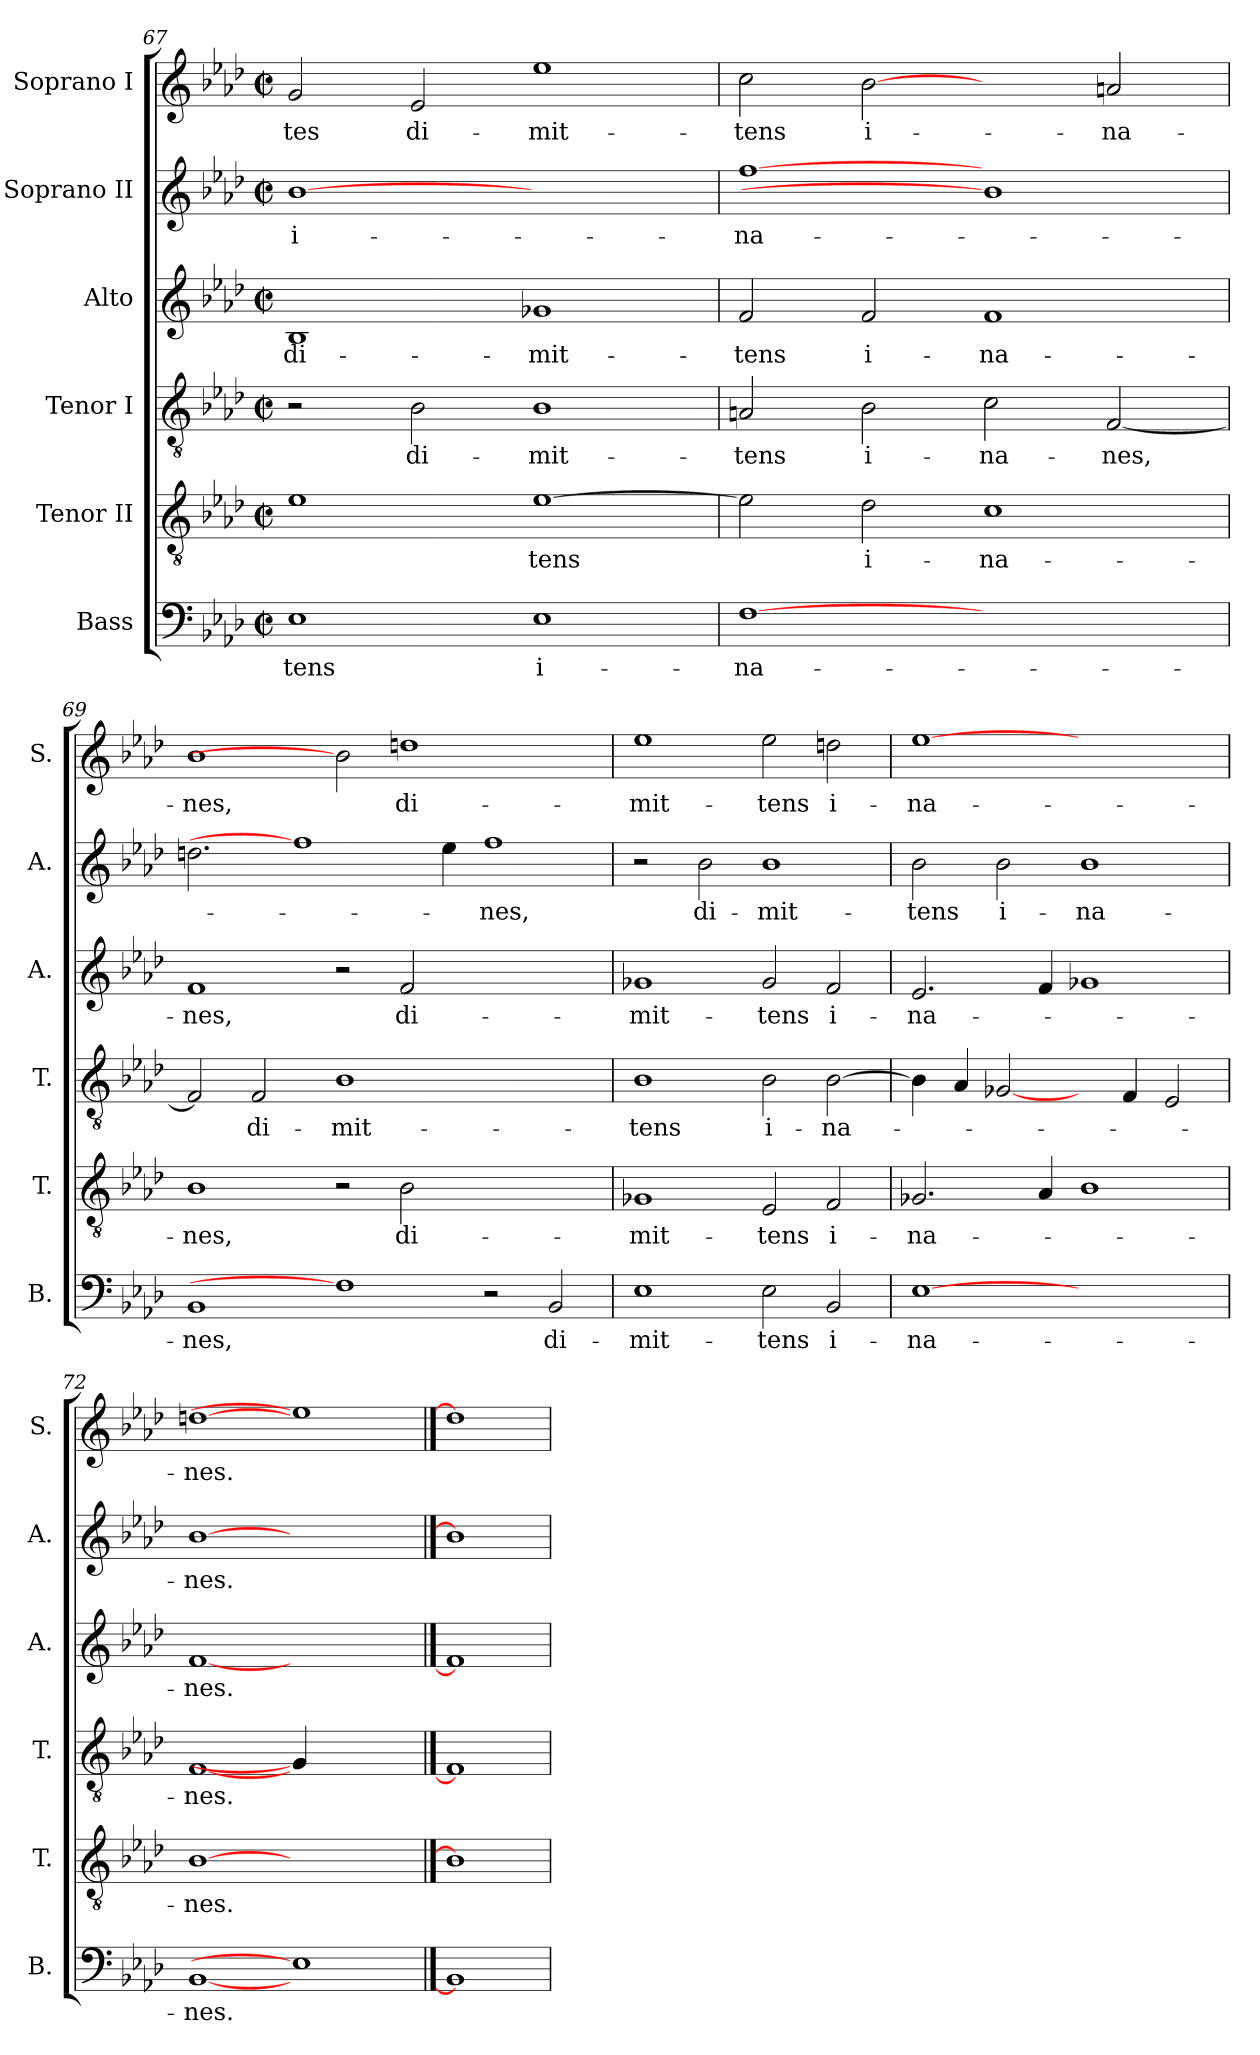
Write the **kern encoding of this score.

**kern	**text	**kern	**text	**kern	**text	**kern	**text	**kern	**text	**kern	**text
*part6	*part6	*part5	*part5	*part4	*part4	*part3	*part3	*part2	*part2	*part1	*part1
*staff6	*staff6	*staff5	*staff5	*staff4	*staff4	*staff3	*staff3	*staff2	*staff2	*staff1	*staff1
*I"Bass	*	*I"Tenor II	*	*I"Tenor I	*	*I"Alto	*	*I"Soprano II	*	*I"Soprano I	*
*I'B.	*	*I'T.	*	*I'T.	*	*I'A.	*	*I'A.	*	*I'S.	*
*clefF4	*	*clefGv2	*	*clefGv2	*	*clefG2	*	*clefG2	*	*clefG2	*
*	*	*ITrd7c12	*	*ITrd7c12	*	*	*	*	*	*	*
*k[b-e-a-d-]	*	*k[b-e-a-d-]	*	*k[b-e-a-d-]	*	*k[b-e-a-d-]	*	*k[b-e-a-d-]	*	*k[b-e-a-d-]	*
*A-:	*	*A-:	*	*A-:	*	*A-:	*	*A-:	*	*A-:	*
*M2/2	*	*M2/2	*	*M2/2	*	*M2/2	*	*M2/2	*	*M2/2	*
*met(c|)	*	*met(c|)	*	*met(c|)	*	*met(c|)	*	*met(c|)	*	*met(c|)	*
=67	=67	=67	=67	=67	=67	=67	=67	=67	=67	=67	=67
!	!LO:LY:b	!	!	!	!	!	!LO:LY:b	!	!LO:LY:b	!	!LO:LY:b
1E-	-tens	1E-	.	2r	.	1B-	di-	[1b-	i-	2g/	-tes
!	!	!	!	!	!LO:LY:b	!	!	!	!	!	!LO:LY:b
.	.	.	.	2BB-\	di-	.	.	.	.	2e-/	di-
!	!LO:LY:b	!	!LO:LY:b	!	!LO:LY:b	!	!LO:LY:b	!	!	!	!LO:LY:b
1E-	i-	[>1E-	-tens	1BB-	-mit-	1g-X	-mit-	1ryy	.	1ee-	-mit-
=68	=68	=68	=68	=68	=68	=68	=68	=68	=68	=68	=68
!	!LO:LY:b	!	!	!	!LO:LY:b	!	!LO:LY:b	!	!LO:LY:b	!	!LO:LY:b
[1F	-na-	2E-\]	.	2AAn/	-tens	2f/	-tens	[1ff	-na-	2cc\	-tens
!	!	!	!LO:LY:b	!	!LO:LY:b	!	!LO:LY:b	!	!	!	!LO:LY:b
.	.	2D-\	i-	2BB-\	i-	2f/	i-	.	.	[2b-	i-
!	!	!	!LO:LY:b	!	!LO:LY:b	!	!LO:LY:b	!	!	!	!
1ryy	.	1C	-na-	2C\	-na-	1f	-na-	1b-]	.	2ryy	.
!	!	!	!	!	!LO:LY:b	!	!	!	!	!	!LO:LY:b
.	.	.	.	[<2FF/	-nes,	.	.	.	.	2an/	-na-
!!LO:LB:g=z
=69	=69	=69	=69	=69	=69	=69	=69	=69	=69	=69	=69
!	!LO:LY:b	!	!LO:LY:b	!	!	!	!LO:LY:b	!	!	!	!LO:LY:b
1BB-	-nes,	1BB-	-nes,	2FF/]	.	1f	-nes,	2.ddn\	.	1b-	-nes,
!	!	!	!	!	!LO:LY:b	!	!	!	!	!	!
.	.	.	.	2FF/	di-	.	.	.	.	.	.
.	.	.	.	.	.	.	.	1ff]	.	.	.
!	!	!	!	!	!LO:LY:b	!	!	!	!	!	!
1F]	.	2r	.	1BB-	-mit-	2r	.	.	.	2b-]	.
!	!	!	!LO:LY:b	!	!	!	!LO:LY:b	!	!	!	!LO:LY:b
.	.	2BB-\	di-	.	.	2f/	di-	.	.	1ddn	di-
.	.	.	.	.	.	.	.	4ee-\	.	.	.
!	!	!	!	!	!	!	!	!	!LO:LY:b	!	!
2r	.	1ryy	.	1ryy	.	1ryy	.	1ff	-nes,	.	.
!	!LO:LY:b	!	!	!	!	!	!	!	!	!	!
2BB-/	di-	.	.	.	.	.	.	.	.	2ryy	.
=70	=70	=70	=70	=70	=70	=70	=70	=70	=70	=70	=70
!	!LO:LY:b	!	!LO:LY:b	!	!LO:LY:b	!	!LO:LY:b	!	!	!	!LO:LY:b
1E-	-mit-	1GG-X	-mit-	1BB-	-tens	1g-X	-mit-	2r	.	1ee-	-mit-
!	!	!	!	!	!	!	!	!	!LO:LY:b	!	!
.	.	.	.	.	.	.	.	2b-\	di-	.	.
!	!LO:LY:b	!	!LO:LY:b	!	!LO:LY:b	!	!LO:LY:b	!	!LO:LY:b	!	!LO:LY:b
2E-\	-tens	2EE-/	-tens	2BB-\	i-	2g-/	-tens	1b-	-mit-	2ee-\	-tens
!	!LO:LY:b	!	!LO:LY:b	!	!LO:LY:b	!	!LO:LY:b	!	!	!	!LO:LY:b
2BB-/	i-	2FF/	i-	[>2BB-\	-na-	2f/	i-	.	.	2ddn\	i-
=71	=71	=71	=71	=71	=71	=71	=71	=71	=71	=71	=71
!	!LO:LY:b	!	!LO:LY:b	!	!	!	!LO:LY:b	!	!LO:LY:b	!	!LO:LY:b
[1E-	-na-	2.GG-X/	-na-	4BB-\]	.	2.e-/	-na-	2b-\	-tens	[1ee-	-na-
.	.	.	.	4AA-/	.	.	.	.	.	.	.
!	!	!	!	!	!	!	!	!	!LO:LY:b	!	!
.	.	.	.	[2GG-X/	.	.	.	2b-\	i-	.	.
.	.	4AA-/	.	.	.	4f/	.	.	.	.	.
!	!	!	!	!	!	!	!	!	!LO:LY:b	!	!
1ryy	.	1BB-	.	4ryy	.	1g-X	.	1b-	-na-	1ryy	.
.	.	.	.	4FF/	.	.	.	.	.	.	.
.	.	.	.	2EE-/	.	.	.	.	.	.	.
=72	=72	=72	=72	=72	=72	=72	=72	=72	=72	=72	=72
!	!LO:LY:b	!	!LO:LY:b	!	!LO:LY:b	!	!LO:LY:b	!	!LO:LY:b	!	!LO:LY:b
[1BB-	-nes.	[1BB-	-nes.	[1FF	-nes.	[1f	-nes.	[1b-	-nes.	[1ddn	-nes.
1E-]	.	1ryy	.	4GG-/]	.	1ryy	.	1ryy	.	1ee-]	.
.	.	.	.	2.ryy	.	.	.	.	.	.	.
==73	==73	==73	==73	==73	==73	==73	==73	==73	==73	==73	==73
1BB-]	.	1BB-]	.	1FF]	.	1f]	.	1b-]	.	1dd]	.
=	=	=	=	=	=	=	=	=	=	=	=
*-	*-	*-	*-	*-	*-	*-	*-	*-	*-	*-	*-
